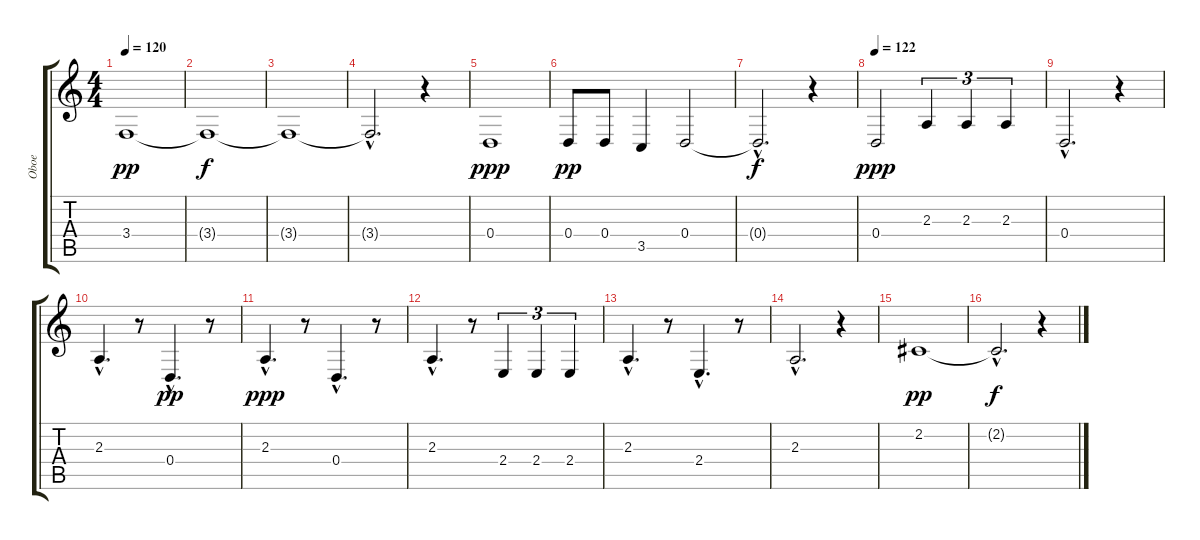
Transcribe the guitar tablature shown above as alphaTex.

\track ("Oboe" "Oboe") {instrument oboe}
\staff {score tabs}
\tuning (E4 B3 G3 D3 A2 E2) {hide}
\ts (4 4)
\tempo 120
\clef g2
\ks c
3.4.1{dy pp} |
3.4{t}.1{dy f} |
3.4{t}.1 |
3.4{hac t}.2{d} r.4 |
0.4.1{dy ppp} |
0.4.8{dy pp} 0.4.8 3.5.4 0.4.2 |
0.4{hac t}.2{d dy f} r.4 |
\tempo 122
0.4.2{dy ppp} 2.3.4{tu (3 2)} 2.3.4{tu (3 2)} 2.3.4{tu (3 2)} |
0.4{hac}.2{d} r.4 |
2.3{hac}.4{d} r.8 0.4{hac}.4{d dy pp} r.8 |
2.3{hac}.4{d dy ppp} r.8 0.4{hac}.4{d} r.8 |
2.3{hac}.4{d} r.8 2.4.4{tu (3 2)} 2.4.4{tu (3 2)} 2.4.4{tu (3 2)} |
2.3{hac}.4{d} r.8 2.4{hac}.4{d} r.8 |
2.3{hac}.2{d} r.4 |
2.2.1{dy pp} |
2.2{hac t}.2{d dy f} r.4
